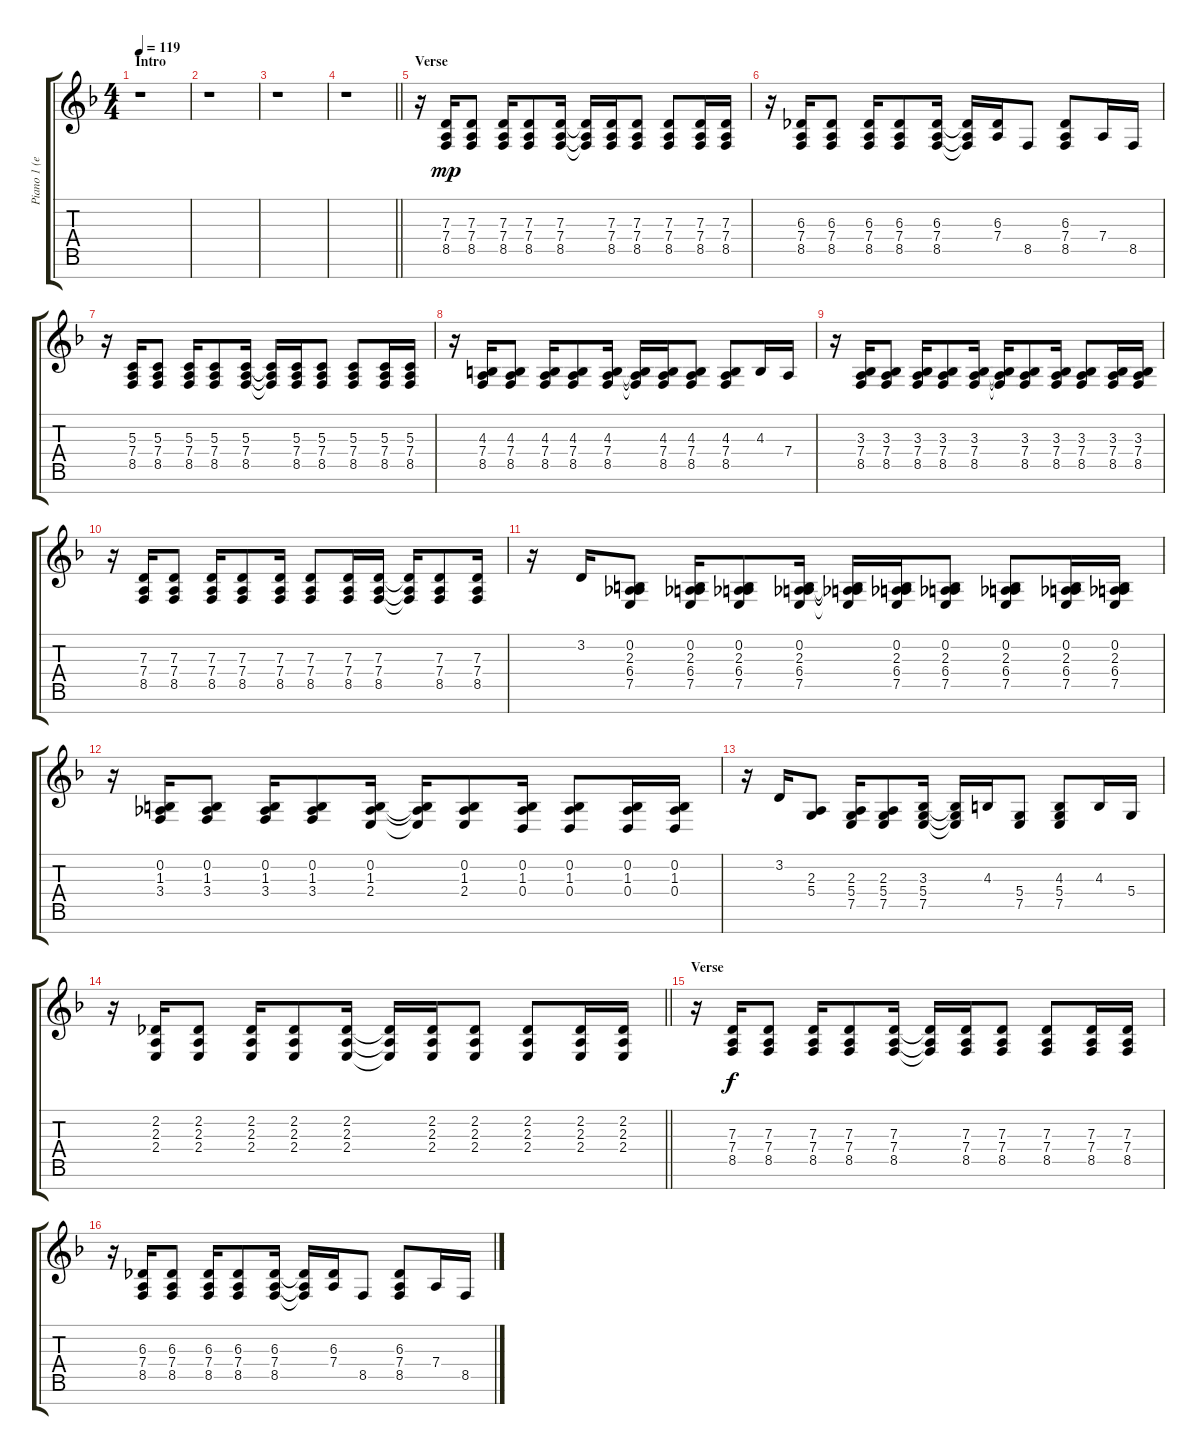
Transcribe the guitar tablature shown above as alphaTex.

\track ("Piano 1 (elec.) (RH)" "Piano 1 (e") {instrument electricpiano1}
\staff {score tabs}
\tuning (E4 B3 G3 D3 A2 E2 B1) {hide}
\ts (4 4)
\section ("" "Intro")
\tempo 119
\clef g2
\ks dminor
r.1{dy mp instrument electricpiano1} |
r.1 |
r.1 |
\barLineRight lightlight
r.1 |
\section ("" "Verse")
r.16 (7.3 7.4 8.5).16 (7.3 7.4 8.5).8 (7.3 7.4 8.5).16 (7.3 7.4 8.5).8 (7.3 7.4 8.5).16 (7.3{t} 7.4{t} 8.5{t}).16 (7.3 7.4 8.5).16 (7.3 7.4 8.5).8 (7.3 7.4 8.5).8 (7.3 7.4 8.5).16 (7.3 7.4 8.5).16 |
r.16 (6.3 7.4 8.5).16 (6.3 7.4 8.5).8 (6.3 7.4 8.5).16 (6.3 7.4 8.5).8 (6.3 7.4 8.5).16 (6.3{t} 7.4{t} 8.5{t}).16 (6.3 7.4).16 8.5.8 (6.3 7.4 8.5).8 7.4.16 8.5.16 |
r.16 (5.3 7.4 8.5).16 (5.3 7.4 8.5).8 (5.3 7.4 8.5).16 (5.3 7.4 8.5).8 (5.3 7.4 8.5).16 (5.3{t} 7.4{t} 8.5{t}).16 (5.3 7.4 8.5).16 (5.3 7.4 8.5).8 (5.3 7.4 8.5).8 (5.3 7.4 8.5).16 (5.3 7.4 8.5).16 |
r.16 (4.3 7.4 8.5).16 (4.3 7.4 8.5).8 (4.3 7.4 8.5).16 (4.3 7.4 8.5).8 (4.3 7.4 8.5).16 (4.3{t} 7.4{t} 8.5{t}).16 (4.3 7.4 8.5).16 (4.3 7.4 8.5).8 (4.3 7.4 8.5).8 4.3.16 7.4.16 |
r.16 (3.3 7.4 8.5).16 (3.3 7.4 8.5).8 (3.3 7.4 8.5).16 (3.3 7.4 8.5).8 (3.3 7.4 8.5).16 (3.3{t} 7.4{t} 8.5{t}).16 (3.3 7.4 8.5).8 (3.3 7.4 8.5).16 (3.3 7.4 8.5).8 (3.3 7.4 8.5).16 (3.3 7.4 8.5).16 |
r.16 (7.3 7.4 8.5).16 (7.3 7.4 8.5).8 (7.3 7.4 8.5).16 (7.3 7.4 8.5).8 (7.3 7.4 8.5).16 (7.3 7.4 8.5).8 (7.3 7.4 8.5).16 (7.3 7.4 8.5).16 (7.3{t} 7.4{t} 8.5{t}).16 (7.3 7.4 8.5).8 (7.3 7.4 8.5).16 |
r.16 3.2.16 (0.2 2.3 6.4 7.5).8 (0.2 2.3 6.4 7.5).16 (0.2 2.3 6.4 7.5).8 (0.2 2.3 6.4 7.5).16 (0.2{t} 2.3{t} 6.4{t} 7.5{t}).16 (0.2 2.3 6.4 7.5).16 (0.2 2.3 6.4 7.5).8 (0.2 2.3 6.4 7.5).8 (0.2 2.3 6.4 7.5).16 (0.2 2.3 6.4 7.5).16 |
r.16 (0.2 1.3 3.4).16 (0.2 1.3 3.4).8 (0.2 1.3 3.4).16 (0.2 1.3 3.4).8 (0.2 1.3 2.4).16 (0.2{t} 1.3{t} 2.4{t}).16 (0.2 1.3 2.4).8 (0.2 1.3 0.4).16 (0.2 1.3 0.4).8 (0.2 1.3 0.4).16 (0.2 1.3 0.4).16 |
r.16 3.2.16 (2.3 5.4).8 (2.3 5.4 7.5).16 (2.3 5.4 7.5).8 (3.3 5.4 7.5).16 (3.3{t} 5.4{t} 7.5{t}).16 4.3.16 (5.4 7.5).8 (4.3 5.4 7.5).8 4.3.16 5.4.16 |
\barLineRight lightlight
r.16 (2.2 2.3 2.4).16 (2.2 2.3 2.4).8 (2.2 2.3 2.4).16 (2.2 2.3 2.4).8 (2.2 2.3 2.4).16 (2.2{t} 2.3{t} 2.4{t}).16 (2.2 2.3 2.4).16 (2.2 2.3 2.4).8 (2.2 2.3 2.4).8 (2.2 2.3 2.4).16 (2.2 2.3 2.4).16 |
\section ("" "Verse")
r.16 (7.3 7.4 8.5).16{dy f} (7.3 7.4 8.5).8 (7.3 7.4 8.5).16 (7.3 7.4 8.5).8 (7.3 7.4 8.5).16 (7.3{t} 7.4{t} 8.5{t}).16 (7.3 7.4 8.5).16 (7.3 7.4 8.5).8 (7.3 7.4 8.5).8 (7.3 7.4 8.5).16 (7.3 7.4 8.5).16 |
r.16 (6.3 7.4 8.5).16 (6.3 7.4 8.5).8 (6.3 7.4 8.5).16 (6.3 7.4 8.5).8 (6.3 7.4 8.5).16 (6.3{t} 7.4{t} 8.5{t}).16 (6.3 7.4).16 8.5.8 (6.3 7.4 8.5).8 7.4.16 8.5.16
